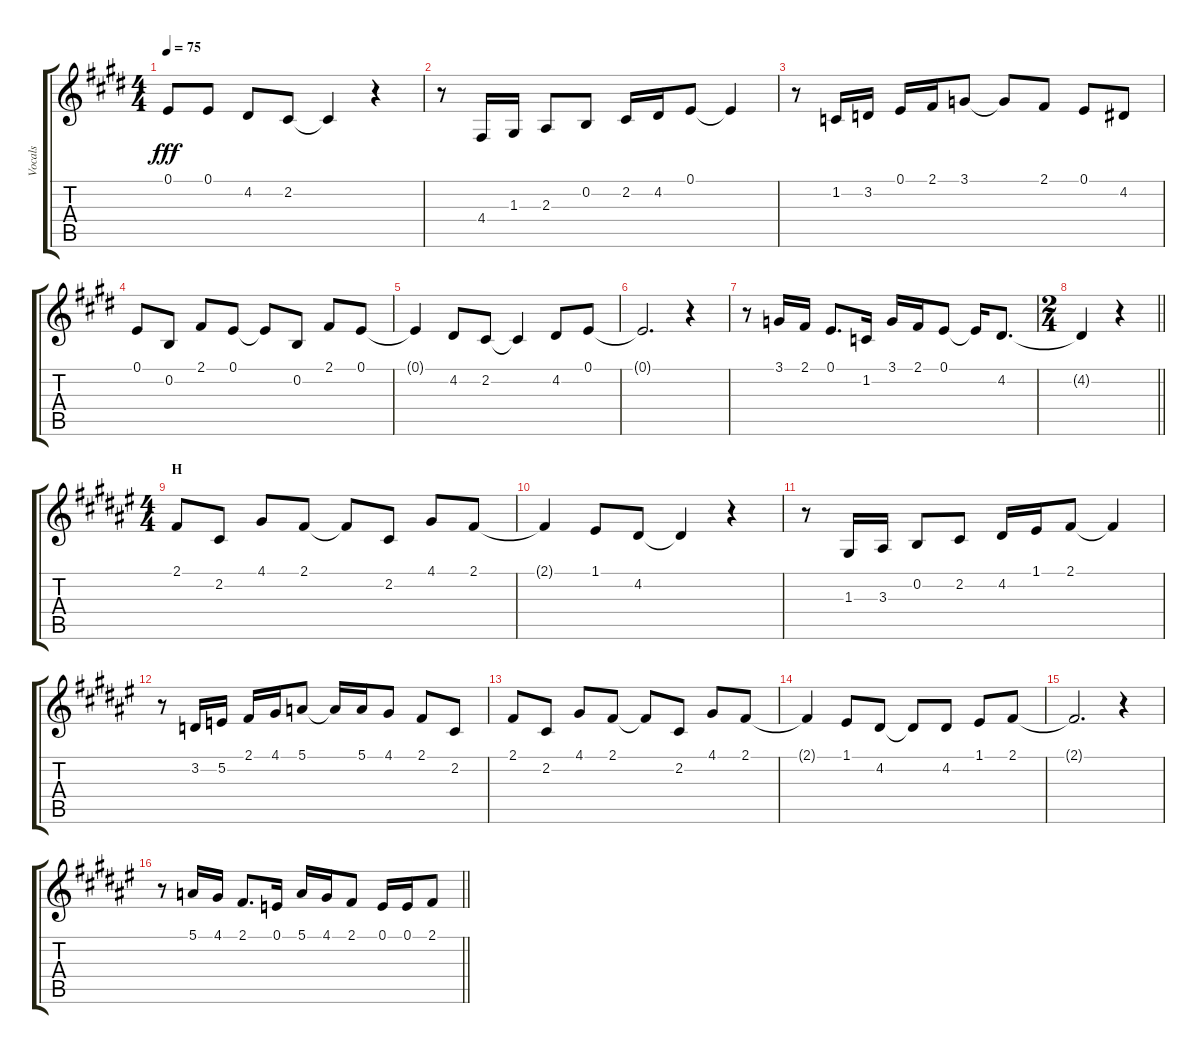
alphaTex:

\track ("Vocals" "Vocals") {instrument voiceoohs}
\staff {score tabs}
\tuning (E4 B3 G3 D3 A2 E2) {hide}
\ts (4 4)
\tempo 75
\clef g2
\ks e
0.1{t}.8{dy fff} 0.1.8 4.2.8 2.2.8 2.2{t}.4 r.4 |
r.8 4.4.16 1.3.16 2.3.8 0.2.8 2.2.16 4.2.16 0.1.8 0.1{t}.4 |
r.8 1.2.16 3.2.16 0.1.16 2.1.16 3.1.8 3.1{t}.8 2.1.8 0.1.8 4.2.8 |
0.1.8 0.2.8 2.1.8 0.1.8 0.1{t}.8 0.2.8 2.1.8 0.1.8 |
0.1{t}.4 4.2.8 2.2.8 2.2{t}.4 4.2.8 0.1.8 |
0.1{t}.2{d} r.4 |
r.8 3.1.16 2.1.16 0.1.8{d} 1.2.16 3.1.16 2.1.16 0.1.8 0.1{t}.16 4.2.8{d} |
\ts (2 4)
\barLineRight lightlight
4.2{t}.4 r.4 |
\ts (4 4)
\section ("" "H")
\ks f#
2.1.8 2.2.8 4.1.8 2.1.8 2.1{t}.8 2.2.8 4.1.8 2.1.8 |
2.1{t}.4 1.1.8 4.2.8 4.2{t}.4 r.4 |
r.8 1.3.16 3.3.16 0.2.8 2.2.8 4.2.16 1.1.16 2.1.8 2.1{t}.4 |
r.8 3.2.16 5.2.16 2.1.16 4.1.16 5.1.8 5.1{t}.16 5.1.16 4.1.8 2.1.8 2.2.8 |
2.1.8 2.2.8 4.1.8 2.1.8 2.1{t}.8 2.2.8 4.1.8 2.1.8 |
2.1{t}.4 1.1.8 4.2.8 4.2{t}.8 4.2.8 1.1.8 2.1.8 |
2.1{t}.2{d} r.4 |
\barLineRight lightlight
r.8 5.1.16 4.1.16 2.1.8{d} 0.1.16 5.1.16 4.1.16 2.1.8 0.1.16 0.1.16 2.1.8
